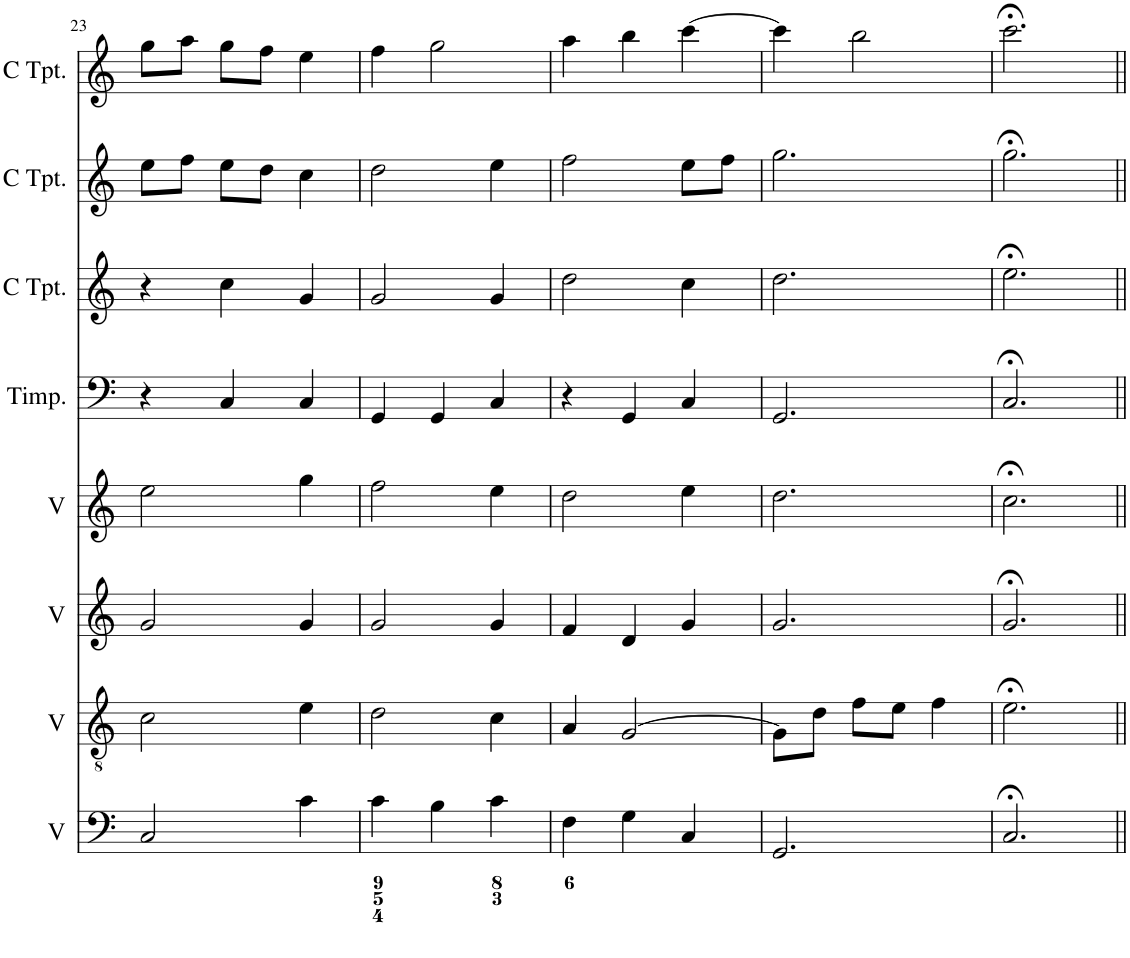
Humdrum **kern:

**kern	**kern	**kern	**kern	**kern	**kern	**kern	**kern
*part8	*part7	*part6	*part5	*part4	*part3	*part2	*part1
*staff8	*staff7	*staff6	*staff5	*staff4	*staff3	*staff2	*staff1
*I"Voice	*I"Voice	*I"Voice	*I"Voice	*I"Timpani	*I"C Trumpet	*I"C Trumpet	*I"C Trumpet
*I'V	*I'V	*I'V	*I'V	*I'Timp.	*I'C Tpt.	*I'C Tpt.	*I'C Tpt.
!!LO:PB:g=z
*clefF4	*clefGv2	*clefG2	*clefG2	*clefF4	*clefG2	*clefG2	*clefG2
*k[]	*k[]	*k[]	*k[]	*k[]	*k[]	*k[]	*k[]
*M3/4	*M3/4	*M3/4	*M3/4	*M3/4	*M3/4	*M3/4	*M3/4
=23	=23	=23	=23	=23	=23	=23	=23
2C/	2c\	2g/	2ee\	4r	4r	8ee\L	8gg\L
.	.	.	.	.	.	8ff\J	8aa\J
.	.	.	.	4C/	4cc\	8ee\L	8gg\L
.	.	.	.	.	.	8dd\J	8ff\J
4c\	4e\	4g/	4gg\	4C/	4g/	4cc\	4ee\
=24	=24	=24	=24	=24	=24	=24	=24
4c\	2d\	2g/	2ff\	4GG/	2g/	2dd\	4ff\
4B\	.	.	.	4GG/	.	.	2gg\
4c\	4c\	4g/	4ee\	4C/	4g/	4ee\	.
=25	=25	=25	=25	=25	=25	=25	=25
4F\	4A/	4f/	2dd\	4r	2dd\	2ff\	4aa\
4G\	[2G/	4d/	.	4GG/	.	.	4bb\
4C/	.	4g/	4ee\	4C/	4cc\	8ee\L	[4ccc\
.	.	.	.	.	.	8ff\J	.
=26	=26	=26	=26	=26	=26	=26	=26
2.GG/	8G\L]	2.g/	2.dd\	2.GG/	2.dd\	2.gg\	4ccc\]
.	8d\J	.	.	.	.	.	.
.	8f\L	.	.	.	.	.	2bb\
.	8e\J	.	.	.	.	.	.
.	4f\	.	.	.	.	.	.
=27	=27	=27	=27	=27	=27	=27	=27
2.C;</	2.e;<\	2.g;</	2.cc;<\	2.C;</	2.ee;<\	2.gg;<\	2.ccc;<\
=||	=||	=||	=||	=||	=||	=||	=||
*-	*-	*-	*-	*-	*-	*-	*-
